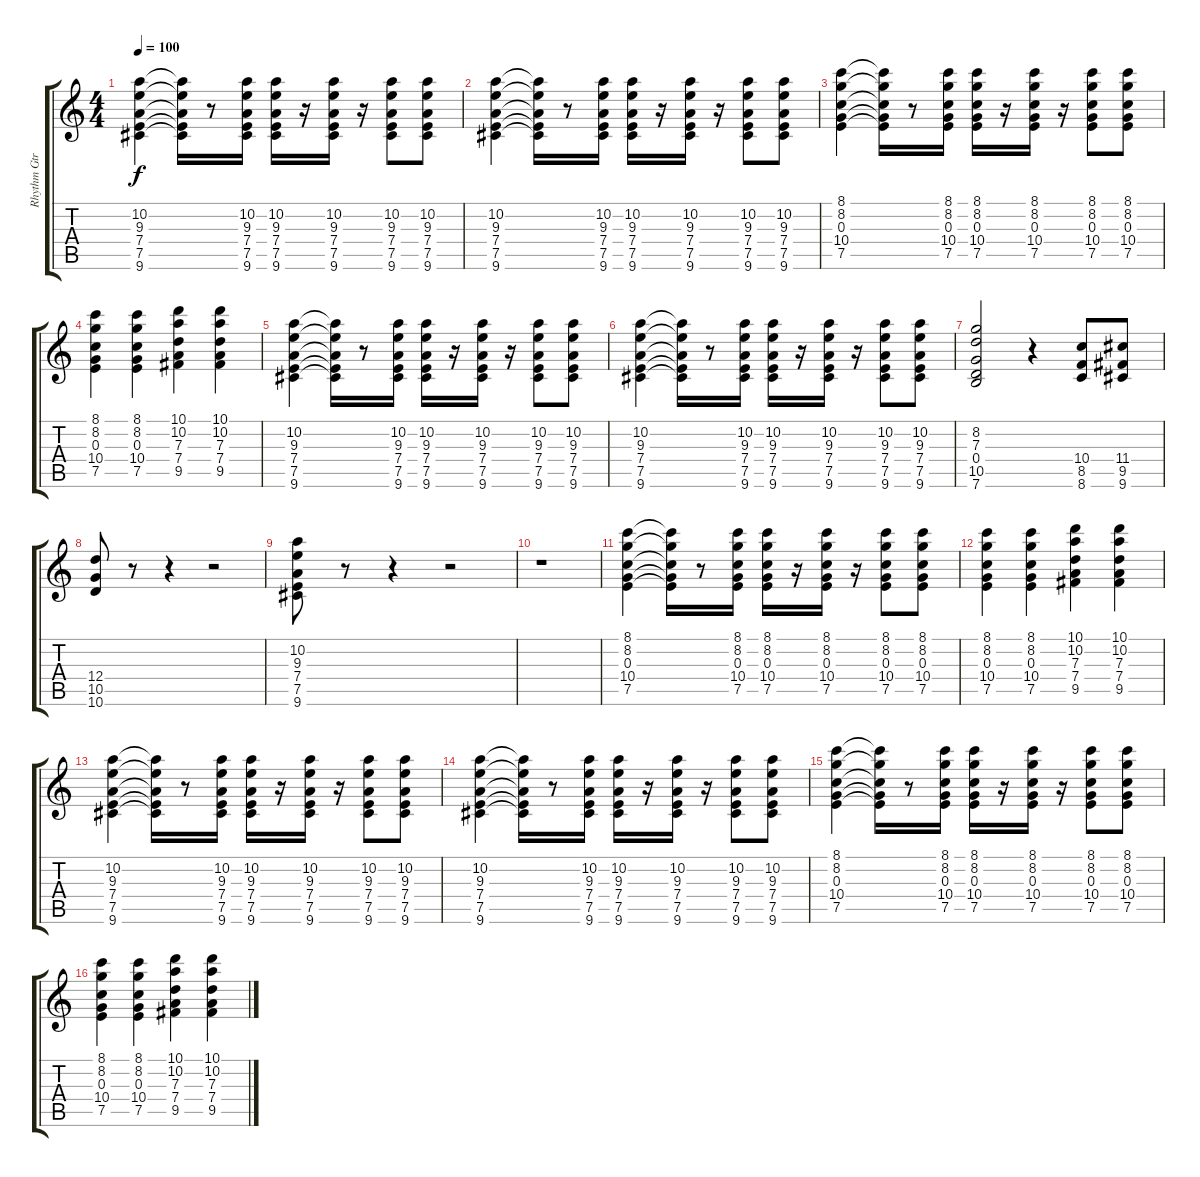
\track ("Rhythm Gtr" "Rhythm Gtr") {instrument acousticguitarsteel}
\staff {score tabs}
\tuning (E4 B3 G3 D3 A2 E2) {hide}
\ts (4 4)
\tempo 100
\clef g2
\ks c
(10.2 9.3 7.4 7.5 9.6).4{dy f} (10.2{t} 9.3{t} 7.4{t} 7.5{t} 9.6{t}).16 r.8 (10.2 9.3 7.4 7.5 9.6).16 (10.2 9.3 7.4 7.5 9.6).16 r.16 (10.2 9.3 7.4 7.5 9.6).16 r.16 (10.2 9.3 7.4 7.5 9.6).8 (10.2 9.3 7.4 7.5 9.6).8 |
(10.2 9.3 7.4 7.5 9.6).4 (10.2{t} 9.3{t} 7.4{t} 7.5{t} 9.6{t}).16 r.8 (10.2 9.3 7.4 7.5 9.6).16 (10.2 9.3 7.4 7.5 9.6).16 r.16 (10.2 9.3 7.4 7.5 9.6).16 r.16 (10.2 9.3 7.4 7.5 9.6).8 (10.2 9.3 7.4 7.5 9.6).8 |
(8.1 8.2 0.3 10.4 7.5).4 (8.1{t} 8.2{t} 0.3{t} 10.4{t} 7.5{t}).16 r.8 (8.1 8.2 0.3 10.4 7.5).16 (8.1 8.2 0.3 10.4 7.5).16 r.16 (8.1 8.2 0.3 10.4 7.5).16 r.16 (8.1 8.2 0.3 10.4 7.5).8 (8.1 8.2 0.3 10.4 7.5).8 |
(8.1 8.2 0.3 10.4 7.5).4 (8.1 8.2 0.3 10.4 7.5).4 (10.1 10.2 7.3 7.4 9.5).4 (10.1 10.2 7.3 7.4 9.5).4 |
(10.2 9.3 7.4 7.5 9.6).4 (10.2{t} 9.3{t} 7.4{t} 7.5{t} 9.6{t}).16 r.8 (10.2 9.3 7.4 7.5 9.6).16 (10.2 9.3 7.4 7.5 9.6).16 r.16 (10.2 9.3 7.4 7.5 9.6).16 r.16 (10.2 9.3 7.4 7.5 9.6).8 (10.2 9.3 7.4 7.5 9.6).8 |
(10.2 9.3 7.4 7.5 9.6).4 (10.2{t} 9.3{t} 7.4{t} 7.5{t} 9.6{t}).16 r.8 (10.2 9.3 7.4 7.5 9.6).16 (10.2 9.3 7.4 7.5 9.6).16 r.16 (10.2 9.3 7.4 7.5 9.6).16 r.16 (10.2 9.3 7.4 7.5 9.6).8 (10.2 9.3 7.4 7.5 9.6).8 |
(8.2 7.3 0.4 10.5 7.6).2 r.4 (10.4 8.5 8.6).8 (11.4 9.5 9.6).8 |
(12.4 10.5 10.6).8 r.8 r.4 r.2 |
(10.2 9.3 7.4 7.5 9.6).8 r.8 r.4 r.2 |
r.1 |
(8.1 8.2 0.3 10.4 7.5).4 (8.1{t} 8.2{t} 0.3{t} 10.4{t} 7.5{t}).16 r.8 (8.1 8.2 0.3 10.4 7.5).16 (8.1 8.2 0.3 10.4 7.5).16 r.16 (8.1 8.2 0.3 10.4 7.5).16 r.16 (8.1 8.2 0.3 10.4 7.5).8 (8.1 8.2 0.3 10.4 7.5).8 |
(8.1 8.2 0.3 10.4 7.5).4 (8.1 8.2 0.3 10.4 7.5).4 (10.1 10.2 7.3 7.4 9.5).4 (10.1 10.2 7.3 7.4 9.5).4 |
(10.2 9.3 7.4 7.5 9.6).4 (10.2{t} 9.3{t} 7.4{t} 7.5{t} 9.6{t}).16 r.8 (10.2 9.3 7.4 7.5 9.6).16 (10.2 9.3 7.4 7.5 9.6).16 r.16 (10.2 9.3 7.4 7.5 9.6).16 r.16 (10.2 9.3 7.4 7.5 9.6).8 (10.2 9.3 7.4 7.5 9.6).8 |
(10.2 9.3 7.4 7.5 9.6).4 (10.2{t} 9.3{t} 7.4{t} 7.5{t} 9.6{t}).16 r.8 (10.2 9.3 7.4 7.5 9.6).16 (10.2 9.3 7.4 7.5 9.6).16 r.16 (10.2 9.3 7.4 7.5 9.6).16 r.16 (10.2 9.3 7.4 7.5 9.6).8 (10.2 9.3 7.4 7.5 9.6).8 |
(8.1 8.2 0.3 10.4 7.5).4 (8.1{t} 8.2{t} 0.3{t} 10.4{t} 7.5{t}).16 r.8 (8.1 8.2 0.3 10.4 7.5).16 (8.1 8.2 0.3 10.4 7.5).16 r.16 (8.1 8.2 0.3 10.4 7.5).16 r.16 (8.1 8.2 0.3 10.4 7.5).8 (8.1 8.2 0.3 10.4 7.5).8 |
(8.1 8.2 0.3 10.4 7.5).4 (8.1 8.2 0.3 10.4 7.5).4 (10.1 10.2 7.3 7.4 9.5).4 (10.1 10.2 7.3 7.4 9.5).4
